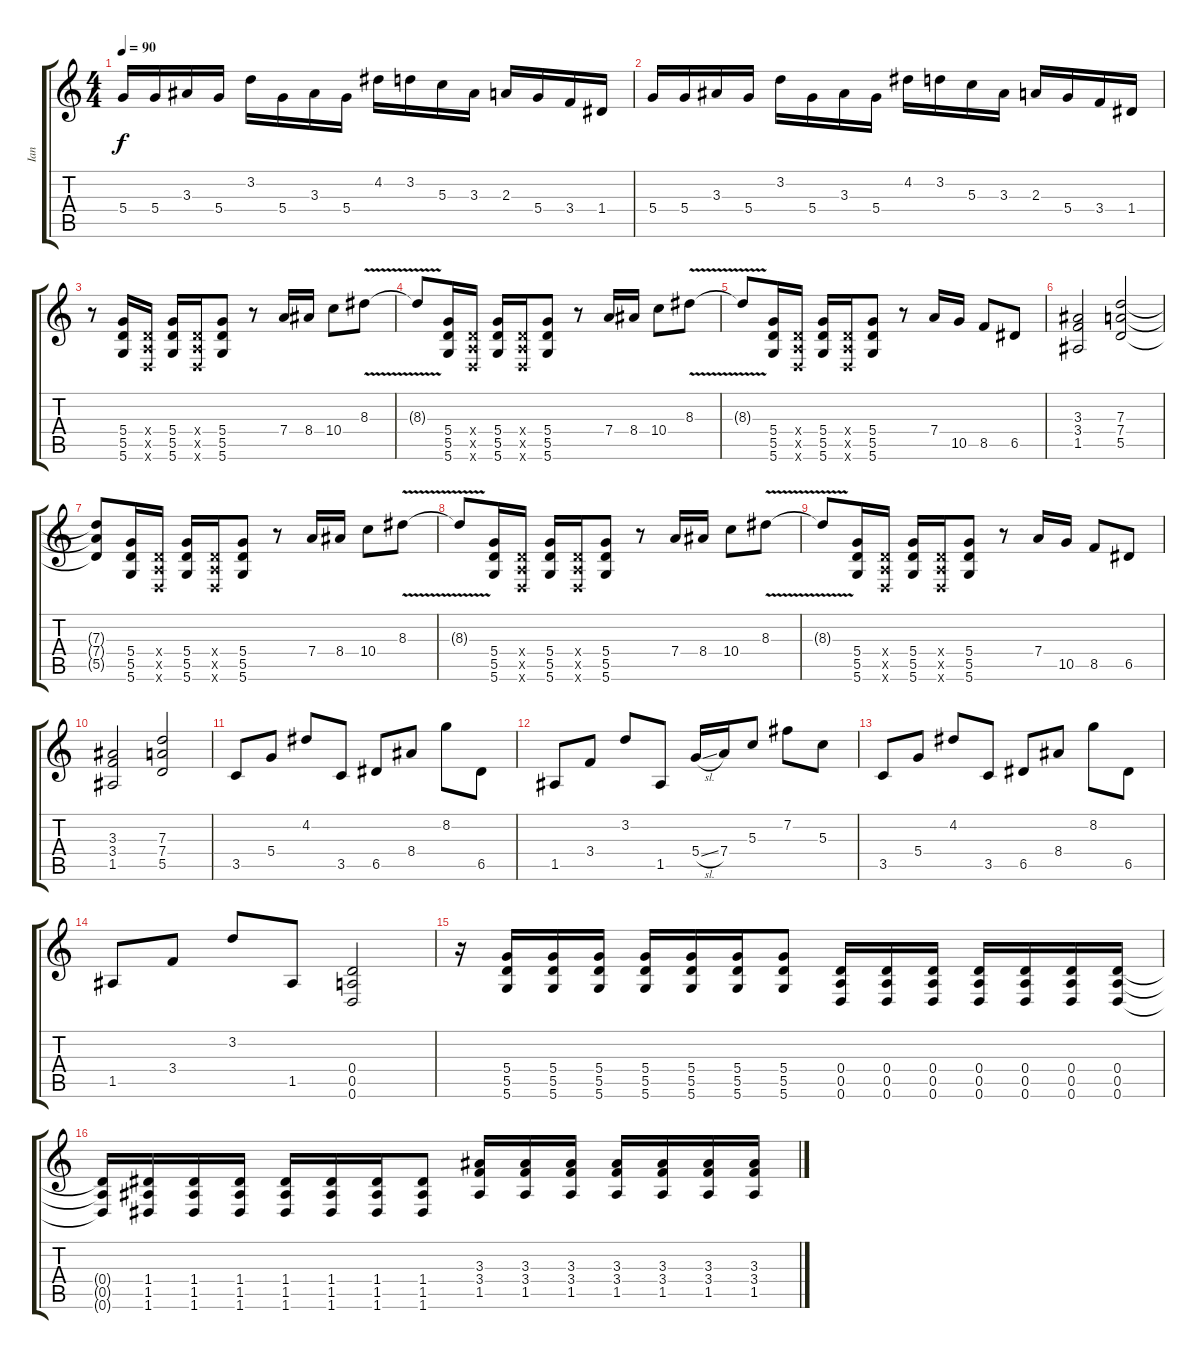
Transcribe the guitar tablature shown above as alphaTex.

\track ("Ian " "Ian ") {instrument distortionguitar}
\staff {score tabs}
\tuning (E4 B3 G3 D3 A2 D2) {hide}
\ts (4 4)
\tempo 90
\clef g2
\ks c
5.4.16{dy f instrument distortionguitar} 5.4.16 3.3.16 5.4.16 3.2.16 5.4.16 3.3.16 5.4.16 4.2.16 3.2.16 5.3.16 3.3.16 2.3.16 5.4.16 3.4.16 1.4.16 |
5.4.16 5.4.16 3.3.16 5.4.16 3.2.16 5.4.16 3.3.16 5.4.16 4.2.16 3.2.16 5.3.16 3.3.16 2.3.16 5.4.16 3.4.16 1.4.16 |
r.8 (5.4 5.5 5.6).16 (0.4{x} 0.5{x} 0.6{x}).16 (5.4 5.5 5.6).16 (0.4{x} 0.5{x} 0.6{x}).16 (5.4 5.5 5.6).8 r.8 7.4.16 8.4.16 10.4.8 8.3{v}.8 |
8.3{t}.8 (5.4 5.5 5.6).16 (0.4{x} 0.5{x} 0.6{x}).16 (5.4 5.5 5.6).16 (0.4{x} 0.5{x} 0.6{x}).16 (5.4 5.5 5.6).8 r.8 7.4.16 8.4.16 10.4.8 8.3{v}.8 |
8.3{t}.8 (5.4 5.5 5.6).16 (0.4{x} 0.5{x} 0.6{x}).16 (5.4 5.5 5.6).16 (0.4{x} 0.5{x} 0.6{x}).16 (5.4 5.5 5.6).8 r.8 7.4.16 10.5.16 8.5.8 6.5.8 |
(3.3 3.4 1.5).2 (7.3 7.4 5.5).2 |
(7.3{t} 7.4{t} 5.5{t}).8 (5.4 5.5 5.6).16 (0.4{x} 0.5{x} 0.6{x}).16 (5.4 5.5 5.6).16 (0.4{x} 0.5{x} 0.6{x}).16 (5.4 5.5 5.6).8 r.8 7.4.16 8.4.16 10.4.8 8.3{v}.8 |
8.3{t}.8 (5.4 5.5 5.6).16 (0.4{x} 0.5{x} 0.6{x}).16 (5.4 5.5 5.6).16 (0.4{x} 0.5{x} 0.6{x}).16 (5.4 5.5 5.6).8 r.8 7.4.16 8.4.16 10.4.8 8.3{v}.8 |
8.3{t}.8 (5.4 5.5 5.6).16 (0.4{x} 0.5{x} 0.6{x}).16 (5.4 5.5 5.6).16 (0.4{x} 0.5{x} 0.6{x}).16 (5.4 5.5 5.6).8 r.8 7.4.16 10.5.16 8.5.8 6.5.8 |
(3.3 3.4 1.5).2 (7.3 7.4 5.5).2 |
3.5.8 5.4.8 4.2.8 3.5.8 6.5.8 8.4.8 8.2.8 6.5.8 |
1.5.8 3.4.8 3.2.8 1.5.8 5.4{sl}.16 7.4.16 5.3.8 7.2.8 5.3.8 |
3.5.8 5.4.8 4.2.8 3.5.8 6.5.8 8.4.8 8.2.8 6.5.8 |
1.5.8 3.4.8 3.2.8 1.5.8 (0.4 0.5 0.6).2{instrument distortionguitar} |
r.16 (5.4 5.5 5.6).16 (5.4 5.5 5.6).16 (5.4 5.5 5.6).16 (5.4 5.5 5.6).16 (5.4 5.5 5.6).16 (5.4 5.5 5.6).16 (5.4 5.5 5.6).8 (0.4 0.5 0.6).16 (0.4 0.5 0.6).16 (0.4 0.5 0.6).16 (0.4 0.5 0.6).16 (0.4 0.5 0.6).16 (0.4 0.5 0.6).16 (0.4 0.5 0.6).16 |
(0.4{t} 0.5{t} 0.6{t}).16 (1.4 1.5 1.6).16 (1.4 1.5 1.6).16 (1.4 1.5 1.6).16 (1.4 1.5 1.6).16 (1.4 1.5 1.6).16 (1.4 1.5 1.6).16 (1.4 1.5 1.6).8 (3.3 3.4 1.5).16 (3.3 3.4 1.5).16 (3.3 3.4 1.5).16 (3.3 3.4 1.5).16 (3.3 3.4 1.5).16 (3.3 3.4 1.5).16 (3.3 3.4 1.5).16
